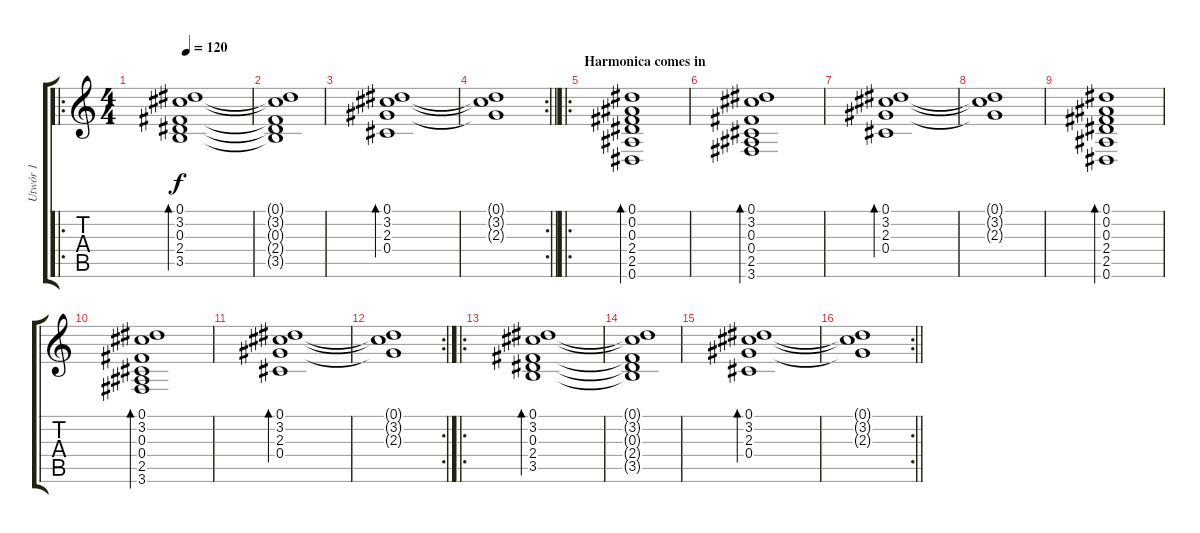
\track ("Utwór 1" "Utwór 1") {instrument electricguitarjazz}
\staff {score tabs}
\tuning (Eb4 Bb3 Gb3 Db3 Ab2 Eb2) {hide}
\ro
\ts (4 4)
\tempo 120
\clef g2
\ks c
(0.1 3.2 0.3 2.4 3.5).1{bd 240 dy f} |
(0.1{t} 3.2{t} 0.3{t} 2.4{t} 3.5{t}).1 |
(0.1 3.2 2.3 0.4).1{bd 240} |
\rc 2
\barLineRight lightlight
(0.1{t} 3.2{t} 2.3{t}).1 |
\ro
\section ("" "Harmonica comes in")
(0.1 0.2 0.3 2.4 2.5 0.6).1{bd 240} |
(0.1 3.2 0.3 0.4 2.5 3.6).1{bd 240} |
(0.1 3.2 2.3 0.4).1{bd 240} |
(0.1{t} 3.2{t} 2.3{t}).1 |
(0.1 0.2 0.3 2.4 2.5 0.6).1{bd 240} |
(0.1 3.2 0.3 0.4 2.5 3.6).1{bd 240} |
(0.1 3.2 2.3 0.4).1{bd 240} |
\rc 2
(0.1{t} 3.2{t} 2.3{t}).1 |
\ro
(0.1 3.2 0.3 2.4 3.5).1{bd 240} |
(0.1{t} 3.2{t} 0.3{t} 2.4{t} 3.5{t}).1 |
(0.1 3.2 2.3 0.4).1{bd 240} |
\rc 2
\barLineRight lightlight
(0.1{t} 3.2{t} 2.3{t}).1
